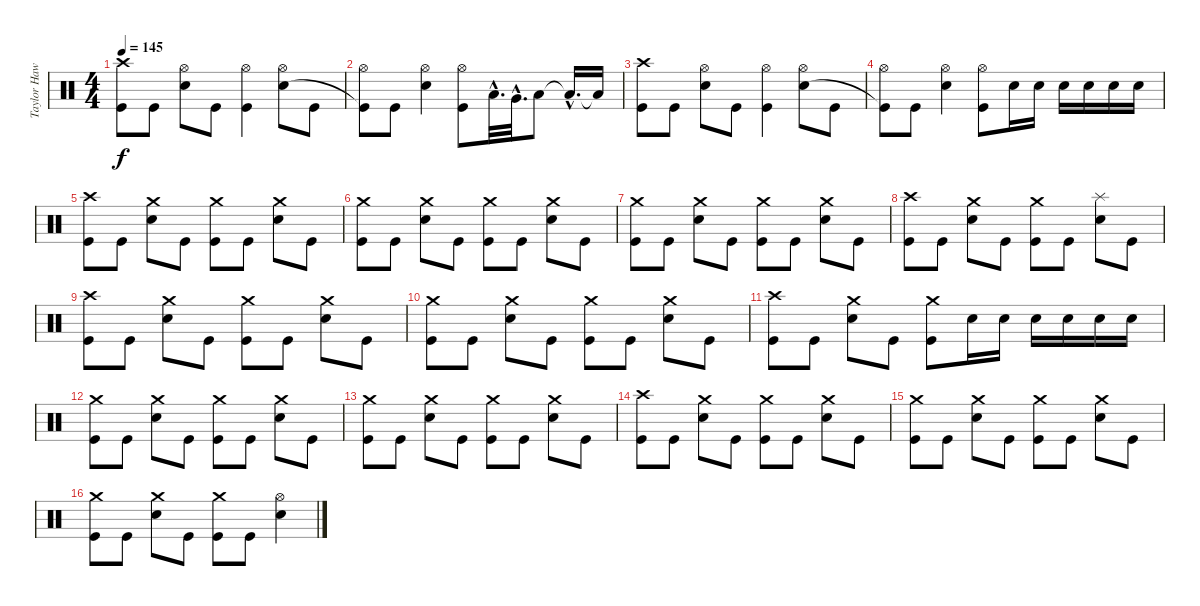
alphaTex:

\track ("Taylor Hawkins" "Taylor Haw") {instrument percussion}
\staff {score}
\articulation defaults
\ts (4 4)
\tempo 145
\clef neutral
\ks c
("Crash high (hit)" "Kick (hit)").8{dy f} "Kick (hit)".8 ("Hi-Hat (open)" "Electric Snare (hit)").8 "Kick (hit)".8 ("Hi-Hat (open)" "Kick (hit)").4 ("Hi-Hat (open)" "Electric Snare (hit)").8 "Kick (hit)".8 |
("Hi-Hat (open)" "Kick (hit)"{t}).8 "Kick (hit)".8 ("Hi-Hat (open)" "Electric Snare (hit)").4 ("Hi-Hat (open)" "Kick (hit)").8 "Low Tom (hit)"{hac}.32{d} "Very Low Tom (hit)"{hac}.32{d} "Low Floor Tom (hit)".8 "Low Floor Tom (hit)"{hac t}.16{d} "Low Floor Tom (hit)"{t}.16 |
("Crash high (hit)" "Kick (hit)").8 "Kick (hit)".8 ("Hi-Hat (open)" "Electric Snare (hit)").8 "Kick (hit)".8 ("Hi-Hat (open)" "Kick (hit)").4 ("Hi-Hat (open)" "Electric Snare (hit)").8 "Kick (hit)".8 |
("Hi-Hat (open)" "Kick (hit)"{t}).8 "Kick (hit)".8 ("Hi-Hat (open)" "Electric Snare (hit)").4 ("Hi-Hat (open)" "Kick (hit)").8 "Electric Snare (hit)".16 "Electric Snare (hit)".16 "Electric Snare (hit)".16 "Electric Snare (hit)".16 "Electric Snare (hit)".16 "Electric Snare (hit)".16 |
("Crash high (hit)" "Kick (hit)").8 "Kick (hit)".8 ("Crash medium (hit)" "Electric Snare (hit)").8 "Kick (hit)".8 ("Crash medium (hit)" "Kick (hit)").8 "Kick (hit)".8 ("Crash medium (hit)" "Electric Snare (hit)").8 "Kick (hit)".8 |
("Crash medium (hit)" "Kick (hit)").8 "Kick (hit)".8 ("Crash medium (hit)" "Electric Snare (hit)").8 "Kick (hit)".8 ("Crash medium (hit)" "Kick (hit)").8 "Kick (hit)".8 ("Crash medium (hit)" "Electric Snare (hit)").8 "Kick (hit)".8 |
("Crash medium (hit)" "Kick (hit)").8 "Kick (hit)".8 ("Crash medium (hit)" "Electric Snare (hit)").8 "Kick (hit)".8 ("Crash medium (hit)" "Kick (hit)").8 "Kick (hit)".8 ("Crash medium (hit)" "Electric Snare (hit)").8 "Kick (hit)".8 |
("Crash high (hit)" "Kick (hit)").8 "Kick (hit)".8 ("Crash medium (hit)" "Electric Snare (hit)").8 "Kick (hit)".8 ("Crash medium (hit)" "Kick (hit)").8 "Kick (hit)".8 ("Splash (hit)" "Electric Snare (hit)").8 "Kick (hit)".8 |
("Crash high (hit)" "Kick (hit)").8 "Kick (hit)".8 ("Crash medium (hit)" "Electric Snare (hit)").8 "Kick (hit)".8 ("Crash medium (hit)" "Kick (hit)").8 "Kick (hit)".8 ("Crash medium (hit)" "Electric Snare (hit)").8 "Kick (hit)".8 |
("Crash medium (hit)" "Kick (hit)").8 "Kick (hit)".8 ("Crash medium (hit)" "Electric Snare (hit)").8 "Kick (hit)".8 ("Crash medium (hit)" "Kick (hit)").8 "Kick (hit)".8 ("Crash medium (hit)" "Electric Snare (hit)").8 "Kick (hit)".8 |
("Crash high (hit)" "Kick (hit)").8 "Kick (hit)".8 ("Crash medium (hit)" "Electric Snare (hit)").8 "Kick (hit)".8 ("Crash medium (hit)" "Kick (hit)").8 "Electric Snare (hit)".16 "Electric Snare (hit)".16 "Electric Snare (hit)".16 "Electric Snare (hit)".16 "Electric Snare (hit)".16 "Electric Snare (hit)".16 |
("Crash medium (hit)" "Kick (hit)").8 "Kick (hit)".8 ("Crash medium (hit)" "Electric Snare (hit)").8 "Kick (hit)".8 ("Crash medium (hit)" "Kick (hit)").8 "Kick (hit)".8 ("Crash medium (hit)" "Electric Snare (hit)").8 "Kick (hit)".8 |
("Crash medium (hit)" "Kick (hit)").8 "Kick (hit)".8 ("Crash medium (hit)" "Electric Snare (hit)").8 "Kick (hit)".8 ("Crash medium (hit)" "Kick (hit)").8 "Kick (hit)".8 ("Crash medium (hit)" "Electric Snare (hit)").8 "Kick (hit)".8 |
("Crash high (hit)" "Kick (hit)").8 "Kick (hit)".8 ("Crash medium (hit)" "Electric Snare (hit)").8 "Kick (hit)".8 ("Crash medium (hit)" "Kick (hit)").8 "Kick (hit)".8 ("Crash medium (hit)" "Electric Snare (hit)").8 "Kick (hit)".8 |
("Crash medium (hit)" "Kick (hit)").8 "Kick (hit)".8 ("Crash medium (hit)" "Electric Snare (hit)").8 "Kick (hit)".8 ("Crash medium (hit)" "Kick (hit)").8 "Kick (hit)".8 ("Crash medium (hit)" "Electric Snare (hit)").8 "Kick (hit)".8 |
("Crash medium (hit)" "Kick (hit)").8 "Kick (hit)".8 ("Crash medium (hit)" "Electric Snare (hit)").8 "Kick (hit)".8 ("Crash medium (hit)" "Kick (hit)").8 "Kick (hit)".8 ("Hi-Hat (open)" "Electric Snare (hit)").4
